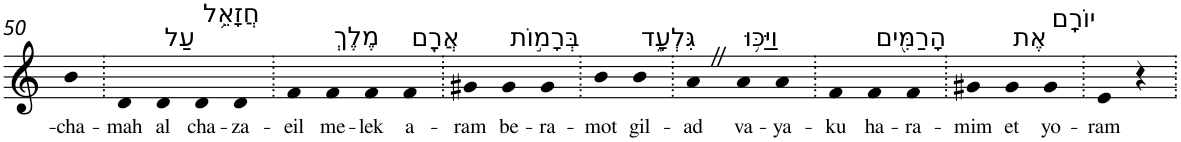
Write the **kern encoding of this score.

**kern	**text
*part1	*part1
*staff1	*staff1
*I"Piano	*
*I'Pno	*
!!LO:PB:g=z
*clefG2	*
*k[]	*
=50	=50
!	!LO:LY:b
4b	-cha-
=51.	=51.
!	!LO:LY:b
4d	-mah
!LO:TX:a:t=עַל	!
!	!LO:LY:b
4d	al
!LO:TX:a:t=חֲזָאֵ֥ל	!
!	!LO:LY:b
4d	cha-
!	!LO:LY:b
4d	-za-
=52.	=52.
!	!LO:LY:b
4f	-eil
!LO:TX:a:t=מֶלֶךְ	!
!	!LO:LY:b
4f	me-
!	!LO:LY:b
4f	-lek
!LO:TX:a:t=אֲרָ֖ם	!
!	!LO:LY:b
4f	a-
=53.	=53.
!	!LO:LY:b
4g#X	-ram
!LO:TX:a:t=בְּרָמ֣וֹת	!
!	!LO:LY:b
4g#	be-
!	!LO:LY:b
4g#	-ra-
=54.	=54.
!	!LO:LY:b
4b	-mot
!LO:TX:a:t=גִּלְעָ֑ד	!
!	!LO:LY:b
4b	gil-
=55.	=55.
!	!LO:LY:b
4aZ	-ad
!LO:TX:a:t=וַיַּכּ֥וּ	!
!	!LO:LY:b
4a	va-
!	!LO:LY:b
4a	-ya-
=56.	=56.
!	!LO:LY:b
4f	-ku
!LO:TX:a:t=הָרַמִּ֖ים	!
!	!LO:LY:b
4f	ha-
!	!LO:LY:b
4f	-ra-
=57.	=57.
!	!LO:LY:b
4g#X	-mim
!LO:TX:a:t=אֶת	!
!	!LO:LY:b
4g#	et
!LO:TX:a:t=יוֹרָֽם	!
!	!LO:LY:b
4g#	yo-
=58.	=58.
!	!LO:LY:b
4e	-ram
4r	.
=.	=.
*-	*-
